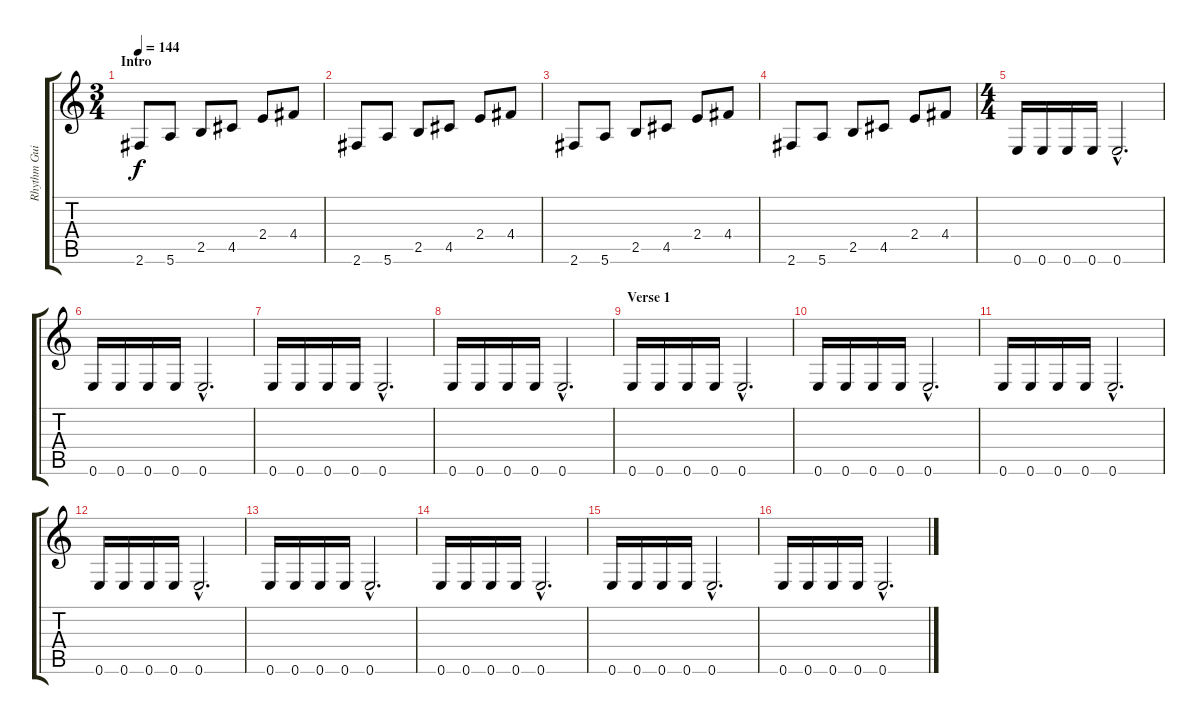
\track ("Rhythm Guitar 2" "Rhythm Gui") {instrument overdrivenguitar}
\staff {score tabs}
\tuning (E4 B3 G3 D3 A2 E2) {hide}
\ts (3 4)
\section ("" "Intro")
\tempo 144
\clef g2
\ks c
2.6.8{dy f instrument overdrivenguitar} 5.6.8 2.5.8 4.5.8 2.4.8 4.4.8 |
2.6.8 5.6.8 2.5.8 4.5.8 2.4.8 4.4.8 |
2.6.8 5.6.8 2.5.8 4.5.8 2.4.8 4.4.8 |
2.6.8 5.6.8 2.5.8 4.5.8 2.4.8 4.4.8 |
\ts (4 4)
0.6.16 0.6.16 0.6.16 0.6.16 0.6{hac}.2{d} |
0.6.16 0.6.16 0.6.16 0.6.16 0.6{hac}.2{d} |
0.6.16 0.6.16 0.6.16 0.6.16 0.6{hac}.2{d} |
0.6.16 0.6.16 0.6.16 0.6.16 0.6{hac}.2{d} |
\section ("" "Verse 1")
0.6.16 0.6.16 0.6.16 0.6.16 0.6{hac}.2{d} |
0.6.16 0.6.16 0.6.16 0.6.16 0.6{hac}.2{d} |
0.6.16 0.6.16 0.6.16 0.6.16 0.6{hac}.2{d} |
0.6.16 0.6.16 0.6.16 0.6.16 0.6{hac}.2{d} |
0.6.16 0.6.16 0.6.16 0.6.16 0.6{hac}.2{d} |
0.6.16 0.6.16 0.6.16 0.6.16 0.6{hac}.2{d} |
0.6.16 0.6.16 0.6.16 0.6.16 0.6{hac}.2{d} |
0.6.16 0.6.16 0.6.16 0.6.16 0.6{hac}.2{d}
